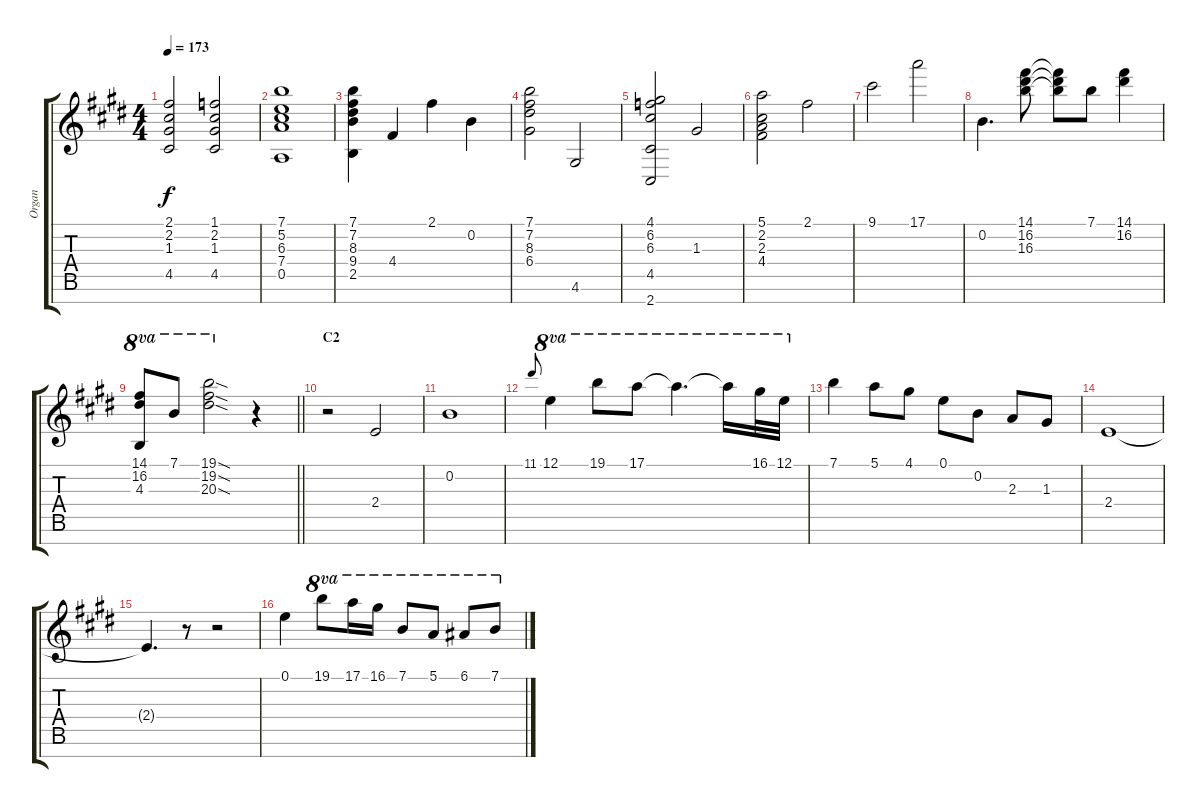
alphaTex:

\track ("Organ" "Organ") {instrument rockorgan}
\staff {score tabs}
\tuning (E5 B4 G4 D4 A3 E3 B2) {hide}
\ts (4 4)
\tempo 173
\clef g2
\ks e
(2.1 2.2 1.3 4.5).2{dy f} (1.1 2.2 1.3 4.5).2 |
(7.1 5.2 6.3 7.4 0.5).1 |
(7.1 7.2 8.3 9.4 2.5).4 4.4.4 2.1.4 0.2.4 |
(7.1 7.2 8.3 6.4).2 4.6.2 |
(4.1 6.2 6.3 4.5 2.7).2 1.3.2 |
(5.1 2.2 2.3 4.4).2 2.1.2 |
9.1.2 17.1.2 |
0.2.4{d} (14.1 16.2 16.3).8 (14.1{t} 16.2{t} 16.3{t}).8 7.1.8 (14.1 16.2).4 |
\barLineRight lightlight
(14.1 16.2 4.3).8{ot 8va} 7.1.8{ot 8va} (19.1{sod} 19.2{sod} 20.3{sod}).2{ot 8va} r.4 |
\section ("" "C2")
r.2 2.4.2 |
0.2.1 |
11.1.8{gr onbeat} 12.1.4{ot 8va} 19.1.8{ot 8va} 17.1.8{ot 8va} 17.1{t}.4{d ot 8va} 17.1{t}.16{ot 8va} 16.1.32{ot 8va} 12.1.32{ot 8va} |
7.1.4 5.1.8 4.1.8 0.1.8 0.2.8 2.3.8 1.3.8 |
2.4.1 |
2.4{t}.4{d} r.8 r.2 |
0.1.4 19.1.8{ot 8va} 17.1.16{ot 8va} 16.1.16{ot 8va} 7.1.8{ot 8va} 5.1.8{ot 8va} 6.1.8{ot 8va} 7.1.8{ot 8va}
